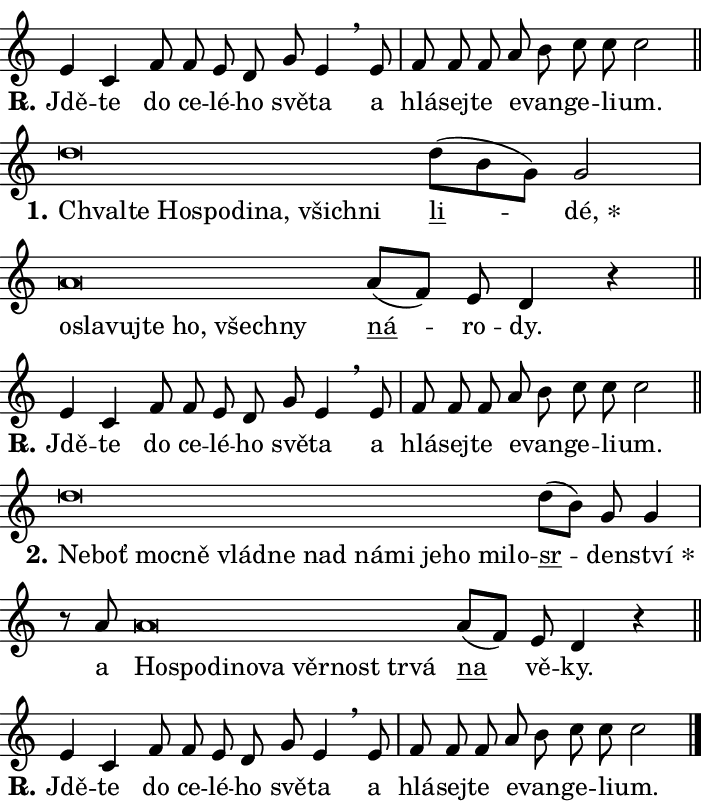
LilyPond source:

\version "2.24.0"
\header { tagline = "" }
\paper {
  indent = 0\cm
  top-margin = 0\cm
  right-margin = 0.13\cm % to fit lyric hyphens
  bottom-margin = 0\cm
  left-margin = 0\cm
  paper-width = 12\cm
  page-breaking = #ly:one-page-breaking
  system-system-spacing.basic-distance = #11
  score-system-spacing.basic-distance = #11
  ragged-last = ##f
}


%% Author: Thomas Morley
%% https://lists.gnu.org/archive/html/lilypond-user/2020-05/msg00002.html
#(define (line-position grob)
"Returns position of @var[grob} in current system:
   @code{'start}, if at first time-step
   @code{'end}, if at last time-step
   @code{'middle} otherwise
"
  (let* ((col (ly:item-get-column grob))
         (ln (ly:grob-object col 'left-neighbor))
         (rn (ly:grob-object col 'right-neighbor))
         (col-to-check-left (if (ly:grob? ln) ln col))
         (col-to-check-right (if (ly:grob? rn) rn col))
         (break-dir-left
           (and
             (ly:grob-property col-to-check-left 'non-musical #f)
             (ly:item-break-dir col-to-check-left)))
         (break-dir-right
           (and
             (ly:grob-property col-to-check-right 'non-musical #f)
             (ly:item-break-dir col-to-check-right))))
        (cond ((eqv? 1 break-dir-left) 'start)
              ((eqv? -1 break-dir-right) 'end)
              (else 'middle))))

#(define (tranparent-at-line-position vctor)
  (lambda (grob)
  "Relying on @code{line-position} select the relevant enry from @var{vctor}.
Used to determine transparency,"
    (case (line-position grob)
      ((end) (not (vector-ref vctor 0)))
      ((middle) (not (vector-ref vctor 1)))
      ((start) (not (vector-ref vctor 2))))))

noteHeadBreakVisibility =
#(define-music-function (break-visibility)(vector?)
"Makes @code{NoteHead}s transparent relying on @var{break-visibility}"
#{
  \override NoteHead.transparent =
    #(tranparent-at-line-position break-visibility)
#})

#(define delete-ledgers-for-transparent-note-heads
  (lambda (grob)
    "Reads whether a @code{NoteHead} is transparent.
If so this @code{NoteHead} is removed from @code{'note-heads} from
@var{grob}, which is supposed to be @code{LedgerLineSpanner}.
As a result ledgers are not printed for this @code{NoteHead}"
    (let* ((nhds-array (ly:grob-object grob 'note-heads))
           (nhds-list
             (if (ly:grob-array? nhds-array)
                 (ly:grob-array->list nhds-array)
                 '()))
           ;; Relies on the transparent-property being done before
           ;; Staff.LedgerLineSpanner.after-line-breaking is executed.
           ;; This is fragile ...
           (to-keep
             (remove
               (lambda (nhd)
                 (ly:grob-property nhd 'transparent #f))
               nhds-list)))
      ;; TODO find a better method to iterate over grob-arrays, similiar
      ;; to filter/remove etc for lists
      ;; For now rebuilt from scratch
      (set! (ly:grob-object grob 'note-heads)  '())
      (for-each
        (lambda (nhd)
          (ly:pointer-group-interface::add-grob grob 'note-heads nhd))
        to-keep))))

squashNotes = {
  \override NoteHead.X-extent = #'(-0.2 . 0.2)
  \override NoteHead.Y-extent = #'(-0.75 . 0)
  \override NoteHead.stencil =
    #(lambda (grob)
       (let ((pos (ly:grob-property grob 'staff-position)))
         (begin
           (if (< pos -7) (display "ERROR: Lower brevis then expected\n") (display ""))
           (if (<= pos -6) ly:text-interface::print ly:note-head::print))))
}
unSquashNotes = {
  \revert NoteHead.X-extent
  \revert NoteHead.Y-extent
  \revert NoteHead.stencil
}

hideNotes = \noteHeadBreakVisibility #begin-of-line-visible
unHideNotes = \noteHeadBreakVisibility #all-visible

% work-around for resetting accidentals
% https://lilypond.org/doc/v2.23/Documentation/notation/displaying-rhythms#unmetered-music
cadenzaMeasure = {
  \cadenzaOff
  \partial 1024 s1024
  \cadenzaOn
}

#(define-markup-command (accent layout props text) (markup?)
  "Underline accented syllable"
  (interpret-markup layout props
    #{\markup \override #'(offset . 4.3) \underline { #text }#}))

responsum = \markup \concat {
  "R" \hspace #-1.05 \path #0.1 #'((moveto 0 0.07) (lineto 0.9 0.8)) \hspace #0.05 "."
}

spaceSize = #0.6828661417322834 % exact space size for TeX Gyre Schola

\layout {
  \context {
    \Staff
    \remove "Time_signature_engraver"
    \override LedgerLineSpanner.after-line-breaking = #delete-ledgers-for-transparent-note-heads
  }
  \context {
    \Lyrics {
      \override LyricSpace.minimum-distance = \spaceSize
      \override LyricText.font-name = #"TeX Gyre Schola"
      \override LyricText.font-size = 1
      \override StanzaNumber.font-name = #"TeX Gyre Schola Bold"
      \override StanzaNumber.font-size = 1
    }
  }
  \context {
    \Score 
    \override NoteHead.text =
      #(lambda (grob) 
        (let ((pos (ly:grob-property grob 'staff-position)))
          #{\markup {
            \combine
              \halign #-0.55 \raise #(if (= pos -6) 0 0.5) \override #'(thickness . 2) \draw-line #'(3.2 . 0)
              \musicglyph "noteheads.sM1"
          }#}))
  }
}

% magnetic-lyrics.ily
%
%   written by
%     Jean Abou Samra <jean@abou-samra.fr>
%     Werner Lemberg <wl@gnu.org>
%
%   adapted by
%     Jiri Hon <jiri.hon@gmail.com>
%
% Version 2022-Apr-15

% https://www.mail-archive.com/lilypond-user@gnu.org/msg149350.html

#(define (Left_hyphen_pointer_engraver context)
   "Collect syllable-hyphen-syllable occurrences in lyrics and store
them in properties.  This engraver only looks to the left.  For
example, if the lyrics input is @code{foo -- bar}, it does the
following.

@itemize @bullet
@item
Set the @code{text} property of the @code{LyricHyphen} grob between
@q{foo} and @q{bar} to @code{foo}.

@item
Set the @code{left-hyphen} property of the @code{LyricText} grob with
text @q{foo} to the @code{LyricHyphen} grob between @q{foo} and
@q{bar}.
@end itemize

Use this auxiliary engraver in combination with the
@code{lyric-@/text::@/apply-@/magnetic-@/offset!} hook."
   (let ((hyphen #f)
         (text #f))
     (make-engraver
      (acknowledgers
       ((lyric-syllable-interface engraver grob source-engraver)
        (set! text grob)))
      (end-acknowledgers
       ((lyric-hyphen-interface engraver grob source-engraver)
        ;(when (not (grob::has-interface grob 'lyric-space-interface))
          (set! hyphen grob)));)
      ((stop-translation-timestep engraver)
       (when (and text hyphen)
         (ly:grob-set-object! text 'left-hyphen hyphen))
       (set! text #f)
       (set! hyphen #f)))))

#(define (lyric-text::apply-magnetic-offset! grob)
   "If the space between two syllables is less than the value in
property @code{LyricText@/.details@/.squash-threshold}, move the right
syllable to the left so that it gets concatenated with the left
syllable.

Use this function as a hook for
@code{LyricText@/.after-@/line-@/breaking} if the
@code{Left_@/hyphen_@/pointer_@/engraver} is active."
   (let ((hyphen (ly:grob-object grob 'left-hyphen #f)))
     (when hyphen
       (let ((left-text (ly:spanner-bound hyphen LEFT)))
         (when (grob::has-interface left-text 'lyric-syllable-interface)
           (let* ((common (ly:grob-common-refpoint grob left-text X))
                  (this-x-ext (ly:grob-extent grob common X))
                  (left-x-ext
                   (begin
                     ;; Trigger magnetism for left-text.
                     (ly:grob-property left-text 'after-line-breaking)
                     (ly:grob-extent left-text common X)))
                  ;; `delta` is the gap width between two syllables.
                  (delta (- (interval-start this-x-ext)
                            (interval-end left-x-ext)))
                  (details (ly:grob-property grob 'details))
                  (threshold (assoc-get 'squash-threshold details 0.2)))
             (when (< delta threshold)
               (let* (;; We have to manipulate the input text so that
                      ;; ligatures crossing syllable boundaries are not
                      ;; disabled.  For languages based on the Latin
                      ;; script this is essentially a beautification.
                      ;; However, for non-Western scripts it can be a
                      ;; necessity.
                      (lt (ly:grob-property left-text 'text))
                      (rt (ly:grob-property grob 'text))
                      (is-space (grob::has-interface hyphen 'lyric-space-interface))
                      (space (if is-space " " ""))
                      (extra-delta (if is-space spaceSize 0))
                      ;; Append new syllable.
                      (ltrt-space (if (and (string? lt) (string? rt))
                                (string-append lt space rt)
                                (make-concat-markup (list lt space rt))))
                      ;; Right-align `ltrt` to the right side.
                      (ltrt-space-markup (grob-interpret-markup
                               grob
                               (make-translate-markup
                                (cons (interval-length this-x-ext) 0)
                                (make-right-align-markup ltrt-space)))))
                 (begin
                   ;; Don't print `left-text`.
                   (ly:grob-set-property! left-text 'stencil #f)
                   ;; Set text and stencil (which holds all collected
                   ;; syllables so far) and shift it to the left.
                   (ly:grob-set-property! grob 'text ltrt-space)
                   (ly:grob-set-property! grob 'stencil ltrt-space-markup)
                   (ly:grob-translate-axis! grob (- (- delta extra-delta)) X))))))))))


#(define (lyric-hyphen::displace-bounds-first grob)
   ;; Make very sure this callback isn't triggered too early.
   (let ((left (ly:spanner-bound grob LEFT))
         (right (ly:spanner-bound grob RIGHT)))
     (ly:grob-property left 'after-line-breaking)
     (ly:grob-property right 'after-line-breaking)
     (ly:lyric-hyphen::print grob)))

squashThreshold = #0.4

\layout {
  \context {
    \Lyrics
    \consists #Left_hyphen_pointer_engraver
    \override LyricText.after-line-breaking =
      #lyric-text::apply-magnetic-offset!
    \override LyricHyphen.stencil = #lyric-hyphen::displace-bounds-first
    \override LyricText.details.squash-threshold = \squashThreshold
    \override LyricHyphen.minimum-distance = 0
    \override LyricHyphen.minimum-length = \squashThreshold
  }
}

squashText = \override LyricText.details.squash-threshold = 9999
unSquashText = \override LyricText.details.squash-threshold = \squashThreshold

leftText = \override LyricText.self-alignment-X = #LEFT
unLeftText = \revert LyricText.self-alignment-X

starOffset = #(lambda (grob) 
                (let ((x_offset (ly:self-alignment-interface::aligned-on-x-parent grob)))
                  (if (= x_offset 0) 0 (+ x_offset 1.2))))

star = #(define-music-function (syllable)(string?)
"Append star separator at the end of a syllable"
#{
  \once \override LyricText.X-offset = #starOffset
  \lyricmode { \markup {
    #syllable
    \override #'((font-name . "TeX Gyre Schola Bold")) \hspace #0.2 \lower #0.65 \larger "*"
  } }
#})

starAccent = #(define-music-function (syllable)(string?)
"Append star separator at the end of a syllable and make accent"
#{
  \once \override LyricText.X-offset = #starOffset
  \lyricmode { \markup {
    \accent #syllable
    \override #'((font-name . "TeX Gyre Schola Bold")) \hspace #0.2 \lower #0.65 \larger "*"
  } }
#})

breath = #(define-music-function (syllable)(string?)
"Append breathing indicator at the end of a syllable"
#{
  \lyricmode { \markup { #syllable "+" } }
#})

optionalBreath = #(define-music-function (syllable)(string?)
"Append optional breathing indicator at the end of a syllable"
#{
  \lyricmode { \markup { #syllable "(+)" } }
#})


\score {
    <<
        \new Voice = "melody" { \cadenzaOn \key c \major \relative { e'4 c f8 f e d \bar "" g e4 \breathe e8 \cadenzaMeasure \bar "|" f f f \bar "" a b c c c2 \cadenzaMeasure \bar "||" \break } }
        \new Lyrics \lyricsto "melody" { \lyricmode { \set stanza = \responsum
Jdě -- te do ce -- lé -- ho svě -- ta a hlá -- sej -- te e -- van -- ge -- li -- um. } }
    >>
    \layout {}
}

\score {
    <<
        \new Voice = "melody" { \cadenzaOn \key c \major \relative { \squashNotes d''\breve*1/16 \hideNotes \breve*1/16 \bar "" \breve*1/16 \bar "" \breve*1/16 \bar "" \breve*1/16 \bar "" \breve*1/16 \bar "" \breve*1/16 \breve*1/16 \bar "" \unHideNotes \unSquashNotes \bar "" d8[( b g)] g2 \cadenzaMeasure \bar "|" \squashNotes a\breve*1/16 \hideNotes \breve*1/16 \bar "" \breve*1/16 \bar "" \breve*1/16 \bar "" \breve*1/16 \bar "" \breve*1/16 \breve*1/16 \bar "" \unHideNotes \unSquashNotes \bar "" a8[( f)] e d4 r \cadenzaMeasure \bar "||" \break } }
        \new Lyrics \lyricsto "melody" { \lyricmode { \set stanza = "1."
\leftText Chval -- \squashText te Ho -- spo -- di -- na, všich -- ni \unLeftText \unSquashText \markup \accent li -- \star dé, \leftText o -- \squashText sla -- vuj -- te ho, všech -- ny \unLeftText \unSquashText \markup \accent ná -- ro -- dy. } }
    >>
    \layout {}
}

\score {
    <<
        \new Voice = "melody" { \cadenzaOn \key c \major \relative { e'4 c f8 f e d \bar "" g e4 \breathe e8 \cadenzaMeasure \bar "|" f f f \bar "" a b c c c2 \cadenzaMeasure \bar "||" \break } }
        \new Lyrics \lyricsto "melody" { \lyricmode { \set stanza = \responsum
Jdě -- te do ce -- lé -- ho svě -- ta a hlá -- sej -- te e -- van -- ge -- li -- um. } }
    >>
    \layout {}
}

\score {
    <<
        \new Voice = "melody" { \cadenzaOn \key c \major \relative { \squashNotes d''\breve*1/16 \hideNotes \breve*1/16 \bar "" \breve*1/16 \bar "" \breve*1/16 \bar "" \breve*1/16 \bar "" \breve*1/16 \bar "" \breve*1/16 \bar "" \breve*1/16 \bar "" \breve*1/16 \bar "" \breve*1/16 \bar "" \breve*1/16 \bar "" \breve*1/16 \breve*1/16 \bar "" \unHideNotes \unSquashNotes \bar "" d8[( b)] g g4 \cadenzaMeasure \bar "|" r8 a8 \squashNotes a\breve*1/16 \hideNotes \breve*1/16 \bar "" \breve*1/16 \bar "" \breve*1/16 \bar "" \breve*1/16 \bar "" \breve*1/16 \bar "" \breve*1/16 \bar "" \breve*1/16 \breve*1/16 \bar "" \unHideNotes \unSquashNotes \bar "" a8[( f)] e d4 r \cadenzaMeasure \bar "||" \break } }
        \new Lyrics \lyricsto "melody" { \lyricmode { \set stanza = "2."
\leftText Ne -- \squashText boť moc -- ně vlád -- ne nad ná -- mi je -- ho mi -- lo -- \unLeftText \unSquashText \markup \accent sr -- den -- \star ství a \leftText Ho -- \squashText spo -- di -- no -- va věr -- nost tr -- vá \unLeftText \unSquashText \markup \accent na vě -- ky. } }
    >>
    \layout {}
}

\score {
    <<
        \new Voice = "melody" { \cadenzaOn \key c \major \relative { e'4 c f8 f e d \bar "" g e4 \breathe e8 \cadenzaMeasure \bar "|" f f f \bar "" a b c c c2 \cadenzaMeasure \bar "||" \break } \bar "|." }
        \new Lyrics \lyricsto "melody" { \lyricmode { \set stanza = \responsum
Jdě -- te do ce -- lé -- ho svě -- ta a hlá -- sej -- te e -- van -- ge -- li -- um. } }
    >>
    \layout {}
}
